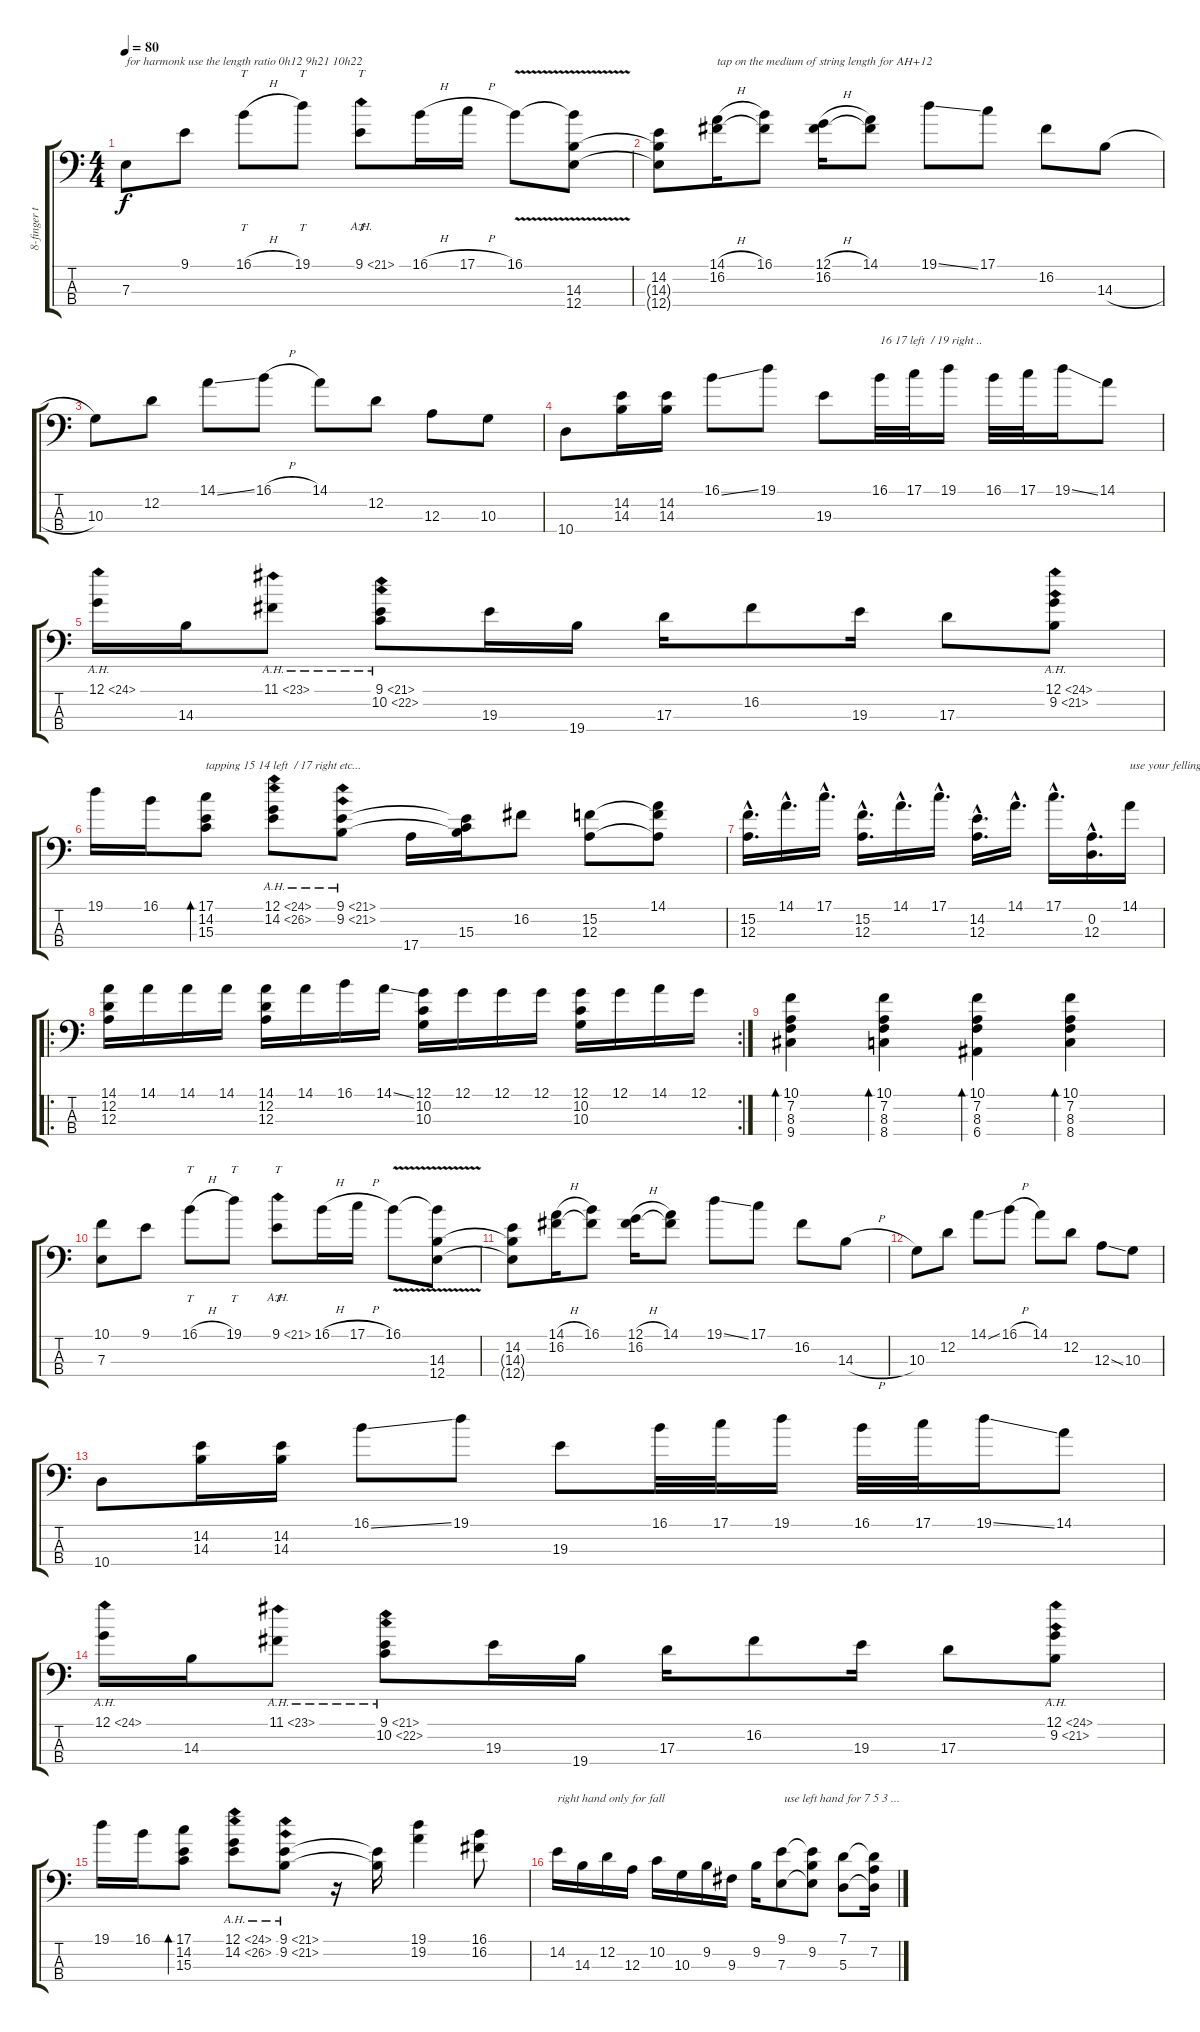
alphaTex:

\track ("8-finger tapping" "8-finger t") {instrument acousticbass}
\staff {score tabs}
\tuning (G2 D2 A1 E1) {hide}
\ts (4 4)
\tempo 80
\clef f4
\ks c
7.3.8{txt "for harmonk use the length ratio 0h12 9h21 10h22 " dy f instrument acousticbass} 9.1.8 16.1{h}.8{tt} 19.1.8{tt} 9.1{ah 12}.8{tt} 16.1{h}.16 17.1{h}.16 16.1{v}.8 (16.1{t} 14.3 12.4).8 |
(14.2 14.3{t} 12.4{t}).8 (14.1{h} 16.2).16{txt "tap on the medium of string length for AH+12"} (16.1 16.2{t}).8 (12.1{h} 16.2).16 (14.1 16.2{t}).8 19.1{ss}.8 17.1.8 16.2.8 14.3{h}.8 |
10.3.8 12.2.8 14.1{ss}.8 16.1{h}.8 14.1.8 12.2.8 12.3.8 10.3.8 |
10.4.8 (14.2 14.3).16 (14.2 14.3).16 16.1{ss}.8 19.1.8 19.3.8 16.1.32{txt "16 17 left  / 19 right .."} 17.1.32 19.1.16 16.1.32 17.1.32 19.1{ss}.16 14.1.8 |
12.1{ah 12}.16 14.3.16 11.1{ah 12}.8 (9.1{ah 12} 10.2{ah 12}).8 19.3.16 19.4.16 17.3.16 16.2.8 19.3.16 17.3.8 (12.1{ah 12} 9.2{ah 12}).8 |
19.1.16 16.1.16 (17.1 14.2 15.3).8{bd 480 txt "tapping 15 14 left  / 17 right etc..."} (12.1{ah 12} 14.2{ah 12}).8 (9.1{ah 12} 9.2{ah 12}).8 17.4.16 (9.1{t} 9.2{t} 15.3).16 16.2.8 (15.2 12.3).8 (14.1 15.2{t} 12.3{t}).8 |
(15.2{hac} 12.3{hac}).16{d} 14.1{hac}.16{d} 17.1{hac}.16{d} (15.2{hac} 12.3{hac}).16{d} 14.1{hac}.16{d} 17.1{hac}.16{d} (14.2{hac} 12.3{hac}).16{d} 14.1{hac}.16{d} 17.1{hac}.16{d} (0.2{hac} 12.3{hac}).16{d} 14.1.16{txt "use your felling..."} |
\ro
\rc 2
(14.1 12.2 12.3).16 14.1.16 14.1.16 14.1.16 (14.1 12.2 12.3).16 14.1.16 16.1.16 14.1{ss}.16 (12.1 10.2 10.3).16 12.1.16 12.1.16 12.1.16 (12.1 10.2 10.3).16 12.1.16 14.1.16 12.1.16 |
(10.1 7.2 8.3 9.4).4{bd 480} (10.1 7.2 8.3 8.4).4{bd 480} (10.1 7.2 8.3 6.4).4{bd 480} (10.1 7.2 8.3 8.4).4{bd 480} |
(10.1 7.3).8 9.1.8 16.1{h}.8{tt} 19.1.8{tt} 9.1{ah 12}.8{tt} 16.1{h}.16 17.1{h}.16 16.1{v}.8 (16.1{t} 14.3 12.4).8 |
(14.2 14.3{t} 12.4{t}).8 (14.1{h} 16.2).16 (16.1 16.2{t}).8 (12.1{h} 16.2).16 (14.1 16.2{t}).8 19.1{ss}.8 17.1.8 16.2.8 14.3{h}.8 |
10.3.8 12.2.8 14.1{ss}.8 16.1{h}.8 14.1.8 12.2.8 12.3{ss}.8 10.3.8 |
10.4.8 (14.2 14.3).16 (14.2 14.3).16 16.1{ss}.8 19.1.8 19.3.8 16.1.32 17.1.32 19.1.16 16.1.32 17.1.32 19.1{ss}.16 14.1.8 |
12.1{ah 12}.16 14.3.16 11.1{ah 12}.8 (9.1{ah 12} 10.2{ah 12}).8 19.3.16 19.4.16 17.3.16 16.2.8 19.3.16 17.3.8 (12.1{ah 12} 9.2{ah 12}).8 |
19.1.16 16.1.16 (17.1 14.2 15.3).8{bd 480} (12.1{ah 12} 14.2{ah 12}).8 (9.1{ah 12} 9.2{ah 12}).8 r.16 (9.1{t} 9.2{t}).16 (19.1 19.2).4 (16.1 16.2).8 |
14.2.16{txt "right hand only for fall"} 14.3.16 12.2.16 12.3.16 10.2.16 10.3.16 9.2.16 9.3.16 9.2.16 (9.1 7.3).8{txt " use left hand for 7 5 3 ..."} (9.1{t} 9.2 7.3{t}).8 (7.1 5.3).8 (7.1{t} 7.2{h} 5.3{t}).16
